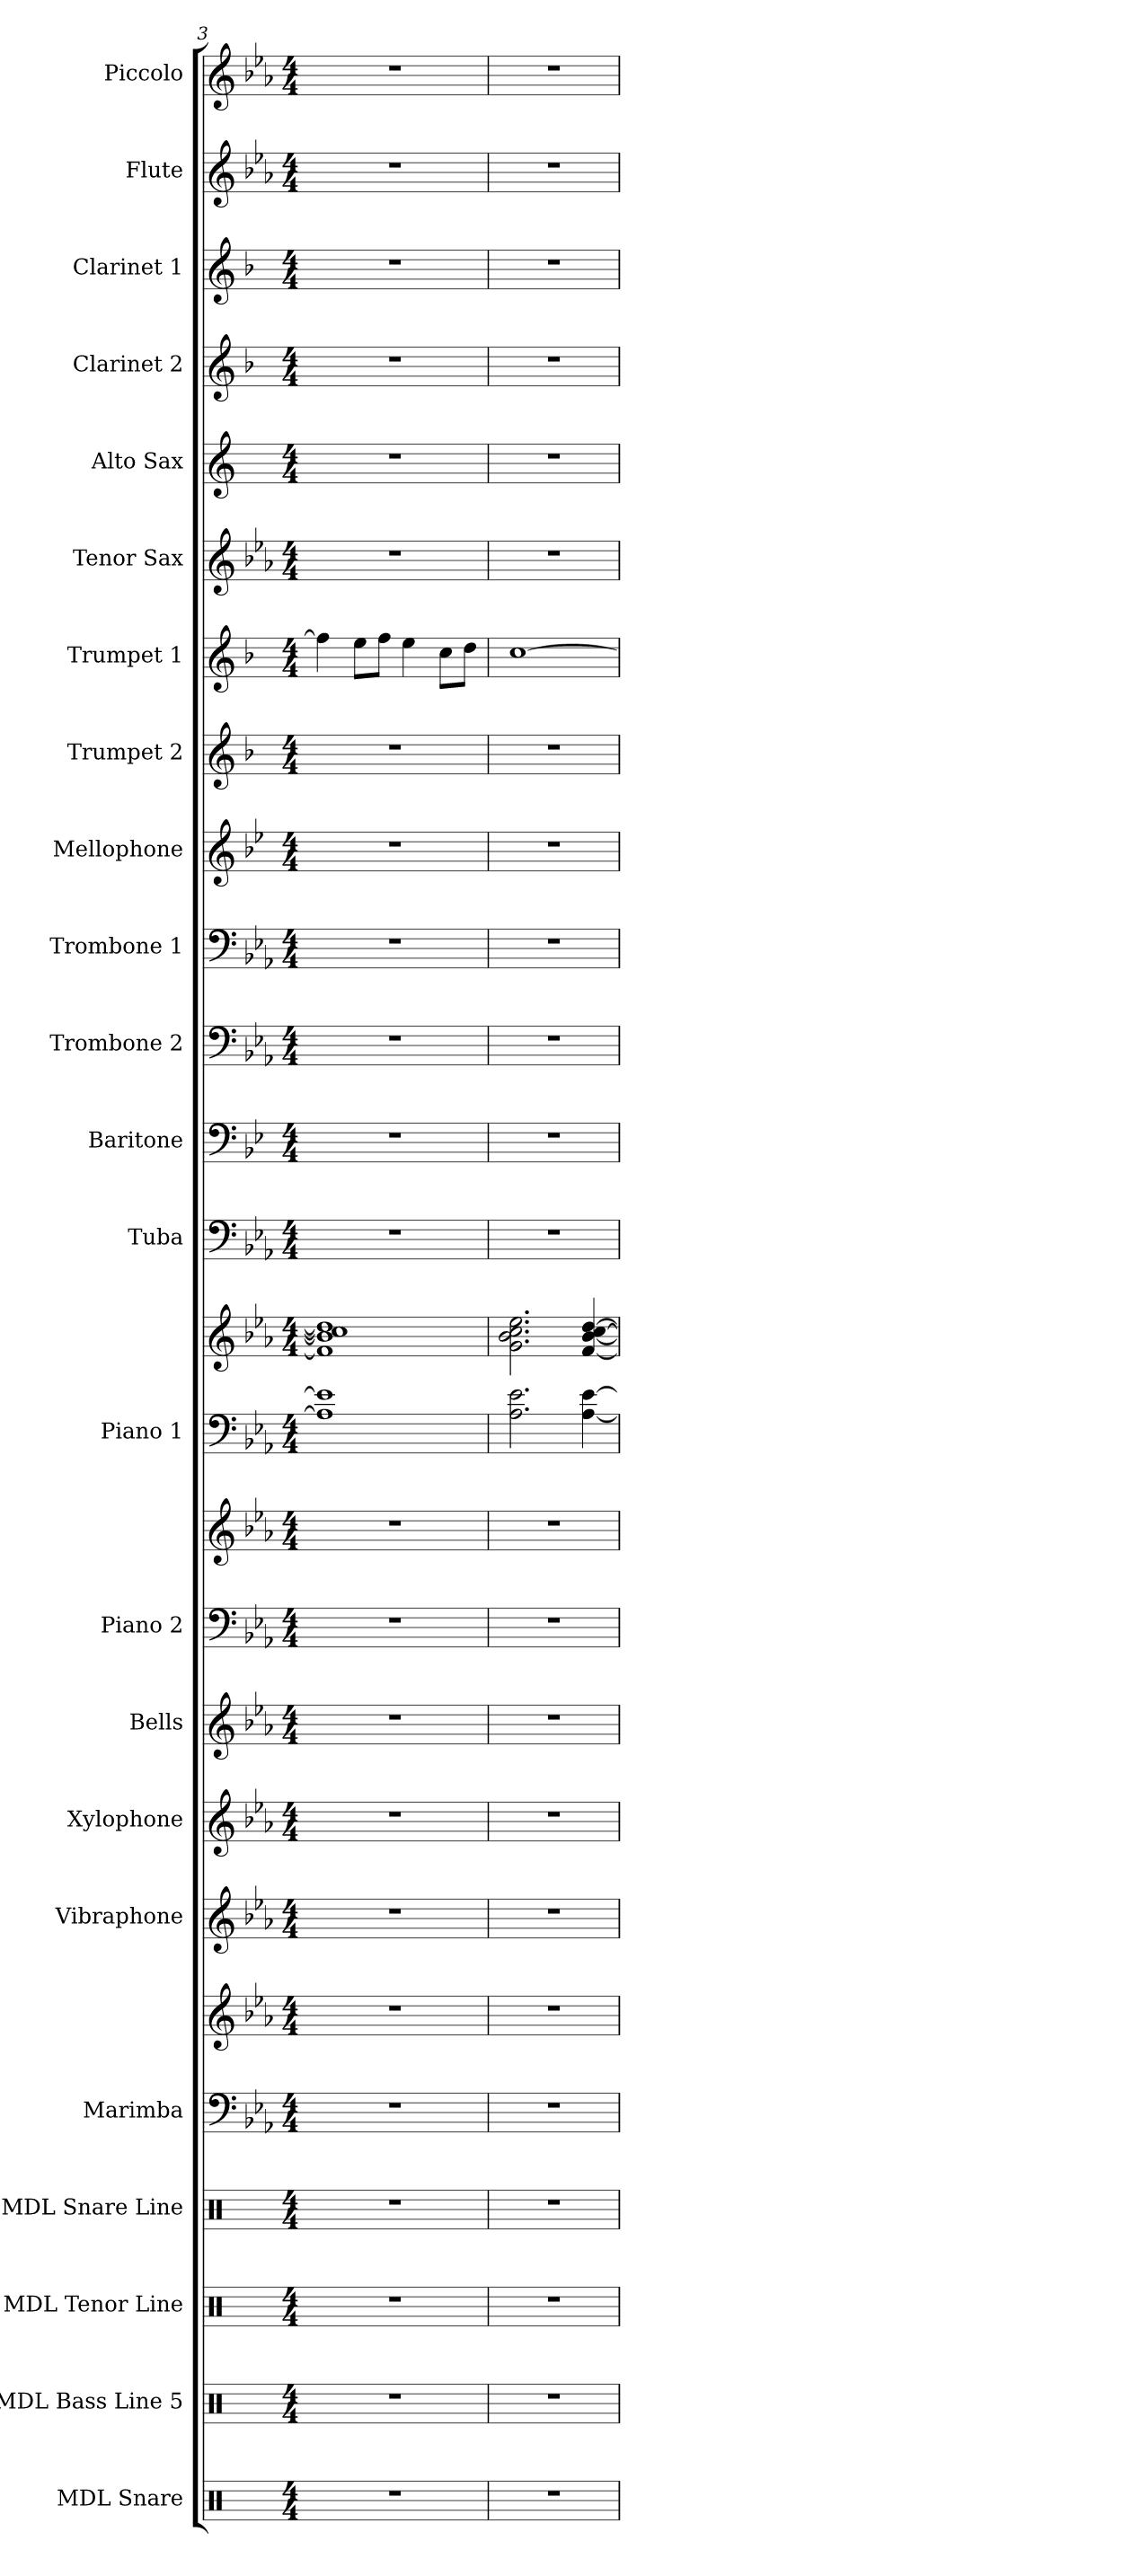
**kern	**kern	**kern	**kern	**kern	**kern	**kern	**kern	**kern	**kern	**kern	**kern	**kern	**kern	**kern	**kern	**kern	**kern	**kern	**kern	**kern	**kern	**kern	**kern	**kern	**kern
*part23	*part22	*part21	*part20	*part19	*part19	*part18	*part17	*part16	*part15	*part15	*part14	*part14	*part13	*part12	*part11	*part10	*part9	*part8	*part7	*part6	*part5	*part4	*part3	*part2	*part1
*staff26	*staff25	*staff24	*staff23	*staff22	*staff21	*staff20	*staff19	*staff18	*staff17	*staff16	*staff15	*staff14	*staff13	*staff12	*staff11	*staff10	*staff9	*staff8	*staff7	*staff6	*staff5	*staff4	*staff3	*staff2	*staff1
*I"MDL Snare	*I"MDL Bass Line 5	*I"MDL Tenor Line	*I"MDL Snare Line	*I"Marimba	*	*I"Vibraphone	*I"Xylophone	*I"Bells	*I"Piano 2	*	*I"Piano 1	*	*I"Tuba	*I"Baritone	*I"Trombone 2	*I"Trombone 1	*I"Mellophone	*I"Trumpet 2	*I"Trumpet 1	*I"Tenor Sax	*I"Alto Sax	*I"Clarinet 2	*I"Clarinet 1	*I"Flute	*I"Piccolo
*I'SN.	*I'B. L.	*I'T. L.	*I'S. L.	*I'Mrb.	*	*I'Vib.	*I'Xyl.	*I'Bls.	*I'Pno. 2	*	*I'Pno. 1	*	*I'Tba.	*I'Bar.	*I'Tbn. 2	*I'Tbn. 1	*I'Mello.	*I'Tpt. 2	*I'Tpt. 1	*I'T. Sx.	*I'A. Sx.	*I'Cl. 2	*I'Cl. 1	*I'Fl.	*I'Picc.
*clefX	*clefX	*clefX	*clefX	*clefF4	*clefG2	*clefG2	*clefG2	*clefG2	*clefF4	*clefG2	*clefF4	*clefG2	*clefF4	*clefF4	*clefF4	*clefF4	*clefG2	*clefG2	*clefG2	*clefG2	*clefG2	*clefG2	*clefG2	*clefG2	*clefG2
*	*	*	*	*	*	*	*ITrd-7c-12	*ITrd-14c-24	*	*	*	*	*	*ITrd4c7	*	*	*ITrd4c7	*ITrd1c2	*ITrd1c2	*ITrd8c14	*ITrd5c9	*ITrd1c2	*ITrd1c2	*	*ITrd-7c-12
*k[]	*k[]	*k[]	*k[]	*k[b-e-a-]	*k[b-e-a-]	*k[b-e-a-]	*k[b-e-a-]	*k[b-e-a-]	*k[b-e-a-]	*k[b-e-a-]	*k[b-e-a-]	*k[b-e-a-]	*k[b-e-a-]	*k[b-e-a-]	*k[b-e-a-]	*k[b-e-a-]	*k[b-e-a-]	*k[b-e-a-]	*k[b-e-a-]	*k[b-e-a-]	*k[b-e-a-]	*k[b-e-a-]	*k[b-e-a-]	*k[b-e-a-]	*k[b-e-a-]
*M4/4	*M4/4	*M4/4	*M4/4	*M4/4	*M4/4	*M4/4	*M4/4	*M4/4	*M4/4	*M4/4	*M4/4	*M4/4	*M4/4	*M4/4	*M4/4	*M4/4	*M4/4	*M4/4	*M4/4	*M4/4	*M4/4	*M4/4	*M4/4	*M4/4	*M4/4
=3	=3	=3	=3	=3	=3	=3	=3	=3	=3	=3	=3	=3	=3	=3	=3	=3	=3	=3	=3	=3	=3	=3	=3	=3	=3
1r	1r	1r	1r	1r	1r	1r	1r	1r	1r	1r	1A-] 1e-]	1f] 1b-] 1cc] 1dd]	1r	1r	1r	1r	1r	1r	4ee-\]	1r	1r	1r	1r	1r	1r
.	.	.	.	.	.	.	.	.	.	.	.	.	.	.	.	.	.	.	8dd\L	.	.	.	.	.	.
.	.	.	.	.	.	.	.	.	.	.	.	.	.	.	.	.	.	.	8ee-\J	.	.	.	.	.	.
.	.	.	.	.	.	.	.	.	.	.	.	.	.	.	.	.	.	.	4dd\	.	.	.	.	.	.
.	.	.	.	.	.	.	.	.	.	.	.	.	.	.	.	.	.	.	8b-\L	.	.	.	.	.	.
.	.	.	.	.	.	.	.	.	.	.	.	.	.	.	.	.	.	.	8cc\J	.	.	.	.	.	.
=4	=4	=4	=4	=4	=4	=4	=4	=4	=4	=4	=4	=4	=4	=4	=4	=4	=4	=4	=4	=4	=4	=4	=4	=4	=4
1r	1r	1r	1r	1r	1r	1r	1r	1r	1r	1r	2.A-\ 2.e-\	2.g\ 2.b-\ 2.cc\ 2.ee-\	1r	1r	1r	1r	1r	1r	[1b-	1r	1r	1r	1r	1r	1r
.	.	.	.	.	.	.	.	.	.	.	[4A-\ [4e-\	[4f/ [4b-/ [4cc/ [4dd/	.	.	.	.	.	.	.	.	.	.	.	.	.
=	=	=	=	=	=	=	=	=	=	=	=	=	=	=	=	=	=	=	=	=	=	=	=	=	=
*-	*-	*-	*-	*-	*-	*-	*-	*-	*-	*-	*-	*-	*-	*-	*-	*-	*-	*-	*-	*-	*-	*-	*-	*-	*-
